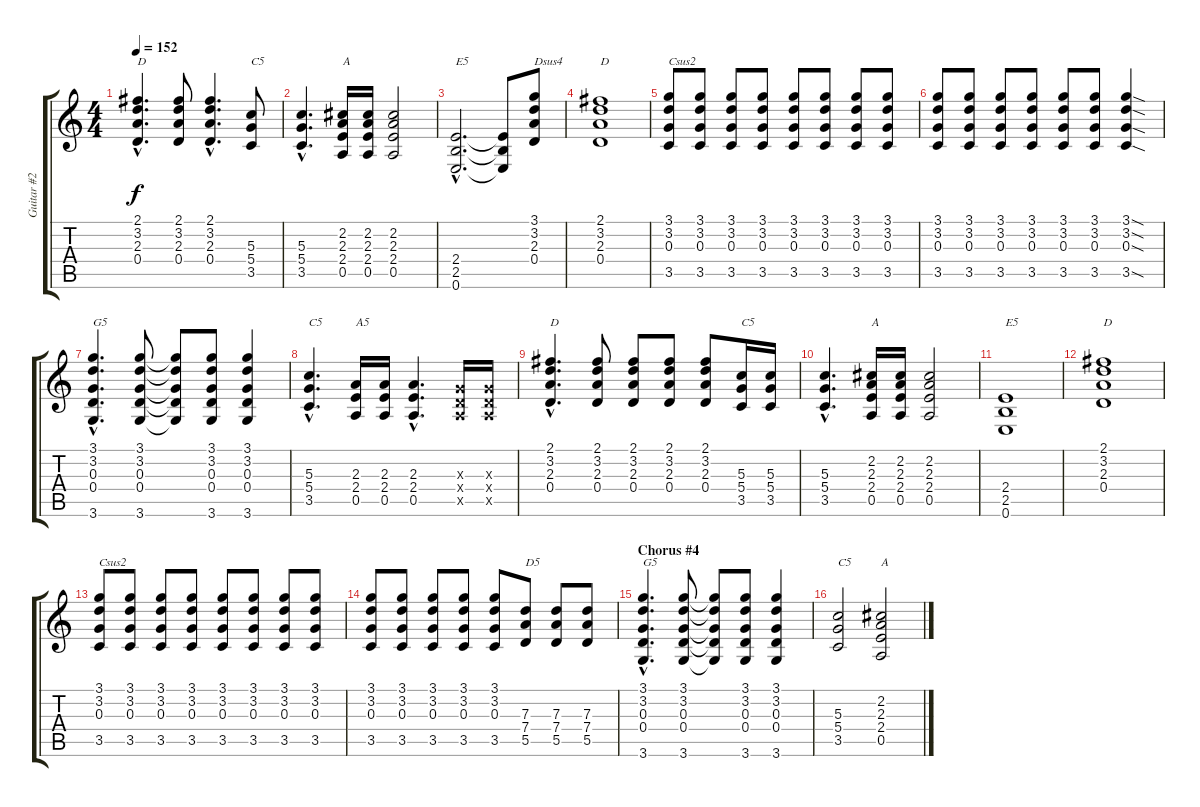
\track ("Guitar #2" "Guitar #2") {instrument distortionguitar}
\staff {score tabs}
\tuning (E4 B3 G3 D3 A2 E2) {hide}
\ts (4 4)
\tempo 152
\clef g2
\ks c
(2.1{hac} 3.2{hac} 2.3{hac} 0.4{hac}).4{d txt "D" dy f} (2.1 3.2 2.3 0.4).8 (2.1{hac} 3.2{hac} 2.3{hac} 0.4{hac}).4{d} (5.3 5.4 3.5).8{txt "C5"} |
(5.3{hac} 5.4{hac} 3.5{hac}).4{d} (2.2 2.3 2.4 0.5).16{txt "A"} (2.2 2.3 2.4 0.5).16 (2.2 2.3 2.4 0.5).2 |
(2.4{hac} 2.5{hac} 0.6{hac}).2{d txt "E5"} (2.4{t} 2.5{t} 0.6{t}).8 (3.1 3.2 2.3 0.4).8{txt "Dsus4"} |
(2.1 3.2 2.3 0.4).1{txt "D"} |
(3.1 3.2 0.3 3.5).8{txt "Csus2"} (3.1 3.2 0.3 3.5).8 (3.1 3.2 0.3 3.5).8 (3.1 3.2 0.3 3.5).8 (3.1 3.2 0.3 3.5).8 (3.1 3.2 0.3 3.5).8 (3.1 3.2 0.3 3.5).8 (3.1 3.2 0.3 3.5).8 |
(3.1 3.2 0.3 3.5).8 (3.1 3.2 0.3 3.5).8 (3.1 3.2 0.3 3.5).8 (3.1 3.2 0.3 3.5).8 (3.1 3.2 0.3 3.5).8 (3.1 3.2 0.3 3.5).8 (3.1{sod} 3.2{sod} 0.3{sod} 3.5{sod}).4 |
(3.1{hac} 3.2{hac} 0.3{hac} 0.4{hac} 3.6{hac}).4{d txt "G5"} (3.1 3.2 0.3 0.4 3.6).8 (3.1{t} 3.2{t} 0.3{t} 0.4{t} 3.6{t}).8 (3.1 3.2 0.3 0.4 3.6).8 (3.1 3.2 0.3 0.4 3.6).4 |
(5.3{hac} 5.4{hac} 3.5{hac}).4{d txt "C5"} (2.3 2.4 0.5).16{txt "A5"} (2.3 2.4 0.5).16 (2.3{hac} 2.4{hac} 0.5{hac}).4{d} (0.3{x} 0.4{x} 0.5{x}).16 (0.3{x} 0.4{x} 0.5{x}).16 |
(2.1{hac} 3.2{hac} 2.3{hac} 0.4{hac}).4{d txt "D"} (2.1 3.2 2.3 0.4).8 (2.1 3.2 2.3 0.4).8 (2.1 3.2 2.3 0.4).8 (2.1 3.2 2.3 0.4).8 (5.3 5.4 3.5).16{txt "C5"} (5.3 5.4 3.5).16 |
(5.3{hac} 5.4{hac} 3.5{hac}).4{d} (2.2 2.3 2.4 0.5).16{txt "A"} (2.2 2.3 2.4 0.5).16 (2.2 2.3 2.4 0.5).2 |
(2.4 2.5 0.6).1{txt "E5"} |
(2.1 3.2 2.3 0.4).1{txt "D"} |
(3.1 3.2 0.3 3.5).8{txt "Csus2"} (3.1 3.2 0.3 3.5).8 (3.1 3.2 0.3 3.5).8 (3.1 3.2 0.3 3.5).8 (3.1 3.2 0.3 3.5).8 (3.1 3.2 0.3 3.5).8 (3.1 3.2 0.3 3.5).8 (3.1 3.2 0.3 3.5).8 |
(3.1 3.2 0.3 3.5).8 (3.1 3.2 0.3 3.5).8 (3.1 3.2 0.3 3.5).8 (3.1 3.2 0.3 3.5).8 (3.1 3.2 0.3 3.5).8 (7.3 7.4 5.5).8{txt "D5"} (7.3 7.4 5.5).8 (7.3 7.4 5.5).8 |
\section ("" "Chorus #4")
(3.1{hac} 3.2{hac} 0.3{hac} 0.4{hac} 3.6{hac}).4{d txt "G5"} (3.1 3.2 0.3 0.4 3.6).8 (3.1{t} 3.2{t} 0.3{t} 0.4{t} 3.6{t}).8 (3.1 3.2 0.3 0.4 3.6).8 (3.1 3.2 0.3 0.4 3.6).4 |
(5.3 5.4 3.5).2{txt "C5"} (2.2 2.3 2.4 0.5).2{txt "A"}
